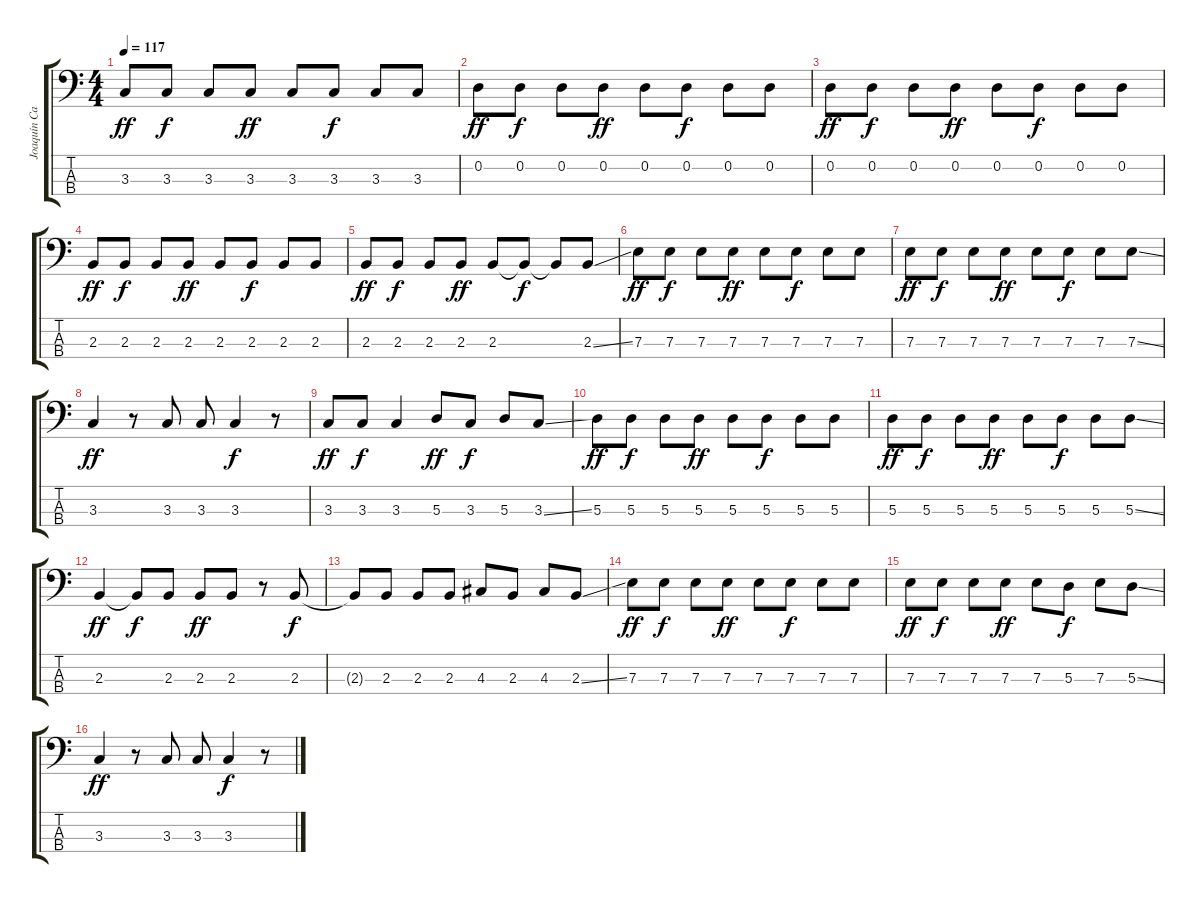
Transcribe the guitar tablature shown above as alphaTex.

\track ("Joaquín Cardiel - Bajo" "Joaquín Ca") {instrument electricbasspick}
\staff {score tabs}
\tuning (G2 D2 A1 E1) {hide}
\ts (4 4)
\tempo 117
\clef f4
\ks c
3.3.8{dy ff} 3.3.8{dy f} 3.3.8 3.3.8{dy ff} 3.3.8 3.3.8{dy f} 3.3.8 3.3.8 |
0.2.8{dy ff} 0.2.8{dy f} 0.2.8 0.2.8{dy ff} 0.2.8 0.2.8{dy f} 0.2.8 0.2.8 |
0.2.8{dy ff} 0.2.8{dy f} 0.2.8 0.2.8{dy ff} 0.2.8 0.2.8{dy f} 0.2.8 0.2.8 |
2.3.8{dy ff} 2.3.8{dy f} 2.3.8 2.3.8{dy ff} 2.3.8 2.3.8{dy f} 2.3.8 2.3.8 |
2.3.8{dy ff} 2.3.8{dy f} 2.3.8 2.3.8{dy ff} 2.3.8 2.3{t}.8{dy f} 2.3{t}.8 2.3{ss}.8 |
7.3.8{dy ff} 7.3.8{dy f} 7.3.8 7.3.8{dy ff} 7.3.8 7.3.8{dy f} 7.3.8 7.3.8 |
7.3.8{dy ff} 7.3.8{dy f} 7.3.8 7.3.8{dy ff} 7.3.8 7.3.8{dy f} 7.3.8 7.3{ss}.8 |
3.3.4{dy ff} r.8 3.3.8 3.3.8 3.3.4{dy f} r.8 |
3.3.8{dy ff} 3.3.8{dy f} 3.3.4 5.3.8{dy ff} 3.3.8{dy f} 5.3.8 3.3{ss}.8 |
5.3.8{dy ff} 5.3.8{dy f} 5.3.8 5.3.8{dy ff} 5.3.8 5.3.8{dy f} 5.3.8 5.3.8 |
5.3.8{dy ff} 5.3.8{dy f} 5.3.8 5.3.8{dy ff} 5.3.8 5.3.8{dy f} 5.3.8 5.3{ss}.8 |
2.3.4{dy ff} 2.3{t}.8{dy f} 2.3.8 2.3.8{dy ff} 2.3.8 r.8 2.3.8{dy f} |
2.3{t}.8 2.3.8 2.3.8 2.3.8 4.3.8 2.3.8 4.3.8 2.3{ss}.8 |
7.3.8{dy ff} 7.3.8{dy f} 7.3.8 7.3.8{dy ff} 7.3.8 7.3.8{dy f} 7.3.8 7.3.8 |
7.3.8{dy ff} 7.3.8{dy f} 7.3.8 7.3.8{dy ff} 7.3.8 5.3.8{dy f} 7.3.8 5.3{ss}.8 |
3.3.4{dy ff} r.8 3.3.8 3.3.8 3.3.4{dy f} r.8
